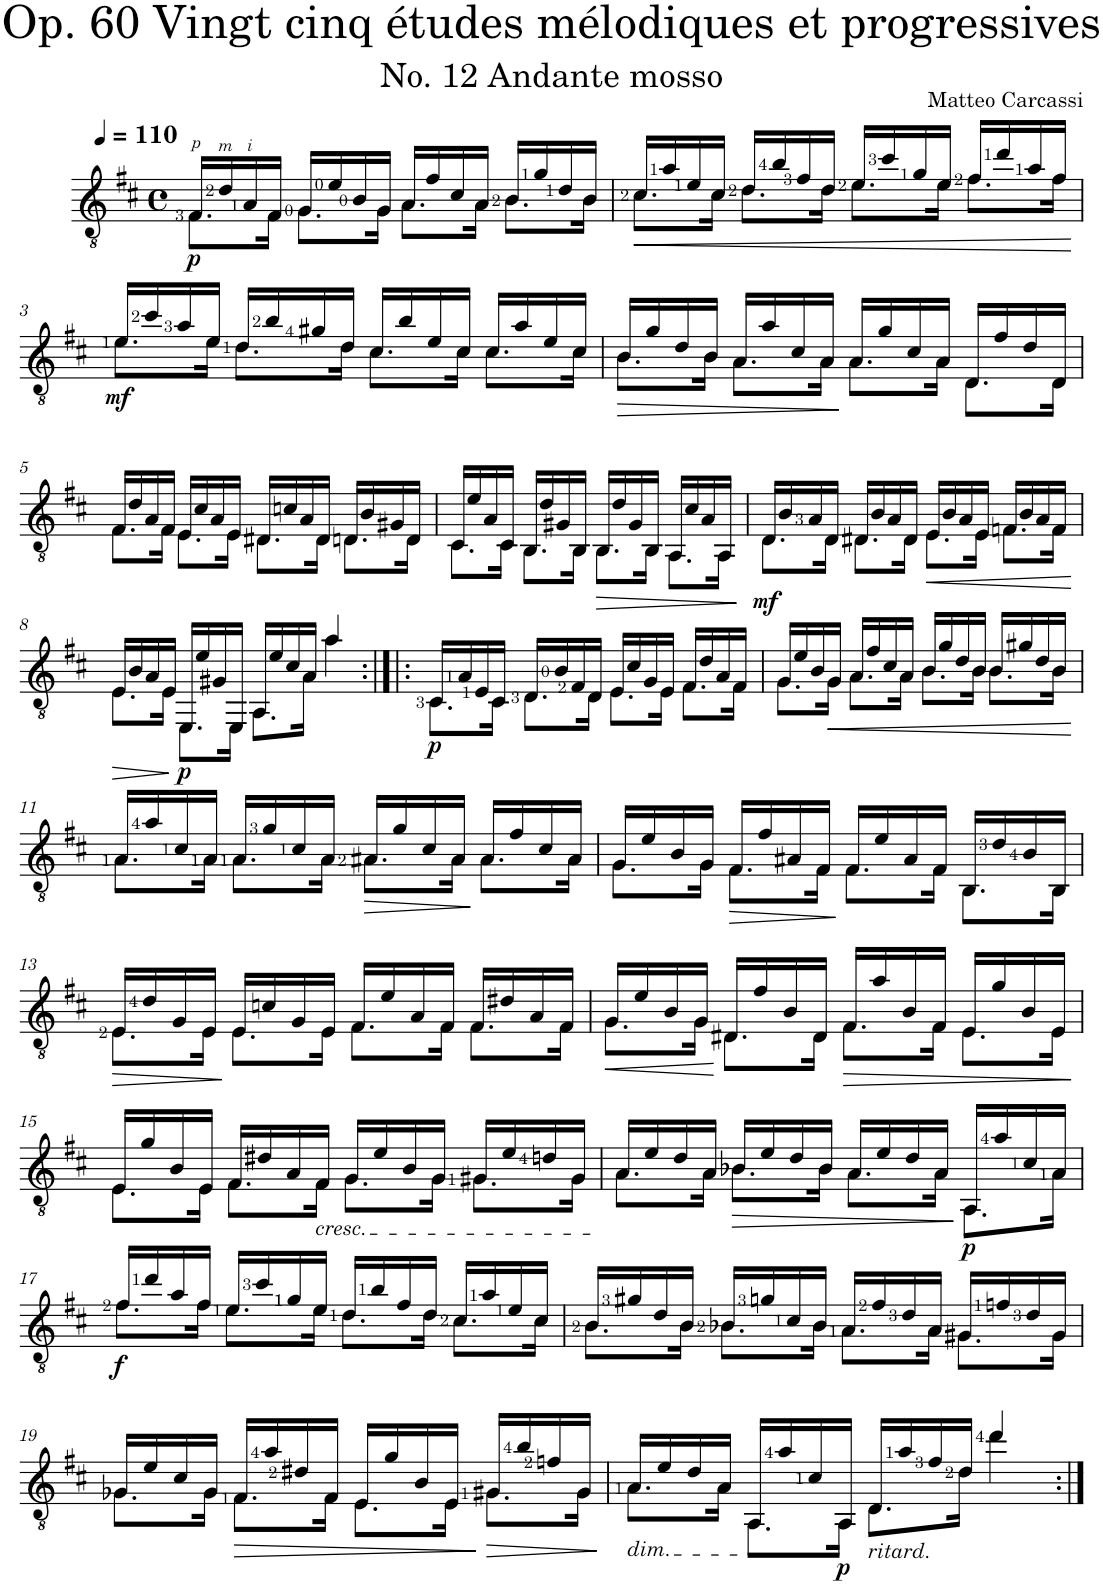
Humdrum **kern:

**kern	**dynam
*part1	*part1
*staff1	*staff1
*I"Classical Guitar	*
*I'Guit.	*
*clefGv2	*
*k[f#c#]	*
*D:	*
*M4/4	*
*met(c)	*
*MM110	*
=1	=1
*^	*
!	!	!LO:DY:b
16F#/LL	8.F#\L	p
16d/	.	.
16A/	.	.
16F#/JJ	16F#\Jk	.
16G/LL	8.G\L	.
16e/	.	.
16B/	.	.
16G/JJ	16G\Jk	.
16A/LL	8.A\L	.
16f#/	.	.
16c#/	.	.
16A/JJ	16A\Jk	.
16B/LL	8.B\L	.
16g/	.	.
16d/	.	.
16B/JJ	16B\Jk	.
=2	=2	=2
!	!	!LO:HP:b
16c#/LL	8.c#\L	<
16a/	.	.
16e/	.	.
16c#/JJ	16c#\Jk	.
16d/LL	8.d\L	.
16b/	.	.
16f#/	.	.
16d/JJ	16d\Jk	.
16e/LL	8.e\L	.
16cc#/	.	.
16g/	.	.
16e/JJ	16e\Jk	.
16f#/LL	8.f#\L	.
16dd/	.	.
16a/	.	.
16f#/JJ	16f#\Jk	.
*v	*v	*
.	[
!!LO:LB:g=z
=3	=3
*^	*
!	!	!LO:DY:b
16e/LL	8.e\L	mf
16cc#/	.	.
16a/	.	.
16e/JJ	16e\Jk	.
16d/LL	8.d\L	.
16b/	.	.
16g#X/	.	.
16d/JJ	16d\Jk	.
16c#/LL	8.c#\L	.
16b/	.	.
16e/	.	.
16c#/JJ	16c#\Jk	.
16c#/LL	8.c#\L	.
16a/	.	.
16e/	.	.
16c#/JJ	16c#\Jk	.
=4	=4	=4
!	!	!LO:HP:b
16B/LL	8.B\L	>
16g/	.	.
16d/	.	.
16B/JJ	16B\Jk	.
16A/LL	8.A\L	.
16a/	.	.
16c#/	.	.
16A/JJ	16A\Jk	.
16A/LL	8.A\L	]
16g/	.	.
16c#/	.	.
16A/JJ	16A\Jk	.
16D/LL	8.D\L	.
16f#/	.	.
16d/	.	.
16D/JJ	16D\Jk	.
!!LO:LB:g=z	!!
=5	=5	=5
16F#/LL	8.F#\L	.
16d/	.	.
16A/	.	.
16F#/JJ	16F#\Jk	.
16E/LL	8.E\L	.
16c#/	.	.
16A/	.	.
16E/JJ	16E\Jk	.
16D#X/LL	8.D#\L	.
16cn/	.	.
16A/	.	.
16D#/JJ	16D#\Jk	.
16Dn/LL	8.D\L	.
16B/	.	.
16G#X/	.	.
16D/JJ	16D\Jk	.
=6	=6	=6
16C#/LL	8.C#\L	.
16e/	.	.
16A/	.	.
16C#/JJ	16C#\Jk	.
16BB/LL	8.BB\L	.
16d/	.	.
16G#X/	.	.
16BB/JJ	16BB\Jk	.
!	!	!LO:HP:b
16BB/LL	8.BB\L	>
16d/	.	.
16G#/	.	.
16BB/JJ	16BB\Jk	.
16AA/LL	8.AA\L	.
16c#/	.	.
16A/	.	.
16AA/JJ	16AA\Jk	.
*v	*v	*
.	]
=7	=7
*^	*
!	!	!LO:DY:b
16D/LL	8.D\L	mf
16B/	.	.
16A/	.	.
16D/JJ	16D\Jk	.
16D#X/LL	8.D#\L	.
16B/	.	.
16A/	.	.
16D#/JJ	16D#\Jk	.
!	!	!LO:HP:b
16E/LL	8.E\L	<
16B/	.	.
16A/	.	.
16E/JJ	16E\Jk	.
16Fn/LL	8.F\L	.
16B/	.	.
16A/	.	.
16F/JJ	16F\Jk	.
*v	*v	*
.	[
!!LO:LB:g=z
=8	=8
!	!LO:HP:b
*^	*
16E/LL	8.E\L	>
16B/	.	.
16A/	.	.
16E/JJ	16E\Jk	.
!	!	!LO:DY:n=1:b
16EE/LL	8.EE\L	] p
16e/	.	.
16G#X/	.	.
16EE/JJ	16EE\Jk	.
16AA/LL	8.AA\L	.
16e/	.	.
16c#/	.	.
16A/JJ	16A\Jk	.
4a/	4a\	.
=9:|!|:	=9:|!|:	=9:|!|:
!	!	!LO:DY:b
16C#/LL	8.C#\L	p
16A/	.	.
16E/	.	.
16C#/JJ	16C#\Jk	.
16D/LL	8.D\L	.
16B/	.	.
16F#/	.	.
16D/JJ	16D\Jk	.
16E/LL	8.E\L	.
16c#/	.	.
16G/	.	.
16E/JJ	16E\Jk	.
16F#/LL	8.F#\L	.
16d/	.	.
16A/	.	.
16F#/JJ	16F#\Jk	.
=10	=10	=10
16G/LL	8.G\L	.
16e/	.	.
16B/	.	.
!	!	!LO:HP:b
16G/JJ	16G\Jk	<
16A/LL	8.A\L	.
16f#/	.	.
16c#/	.	.
16A/JJ	16A\Jk	.
16B/LL	8.B\L	.
16g/	.	.
16d/	.	.
16B/JJ	16B\Jk	.
16B/LL	8.B\L	.
16g#X/	.	.
16d/	.	.
16B/JJ	16B\Jk	.
*v	*v	*
.	[
!!LO:LB:g=z
=11	=11
*^	*
16A/LL	8.A\L	.
16a/	.	.
16c#/	.	.
16A/JJ	16A\Jk	.
16A/LL	8.A\L	.
16g/	.	.
16c#/	.	.
16A/JJ	16A\Jk	.
!	!	!LO:HP:b
16A#X/LL	8.A#\L	>
16g/	.	.
16c#/	.	.
16A#/JJ	16A#\Jk	.
16A#/LL	8.A#\L	]
16f#/	.	.
16c#/	.	.
16A#/JJ	16A#\Jk	.
=12	=12	=12
16G/LL	8.G\L	.
16e/	.	.
16B/	.	.
16G/JJ	16G\Jk	.
!	!	!LO:HP:b
16F#/LL	8.F#\L	>
16f#/	.	.
16A#X/	.	.
16F#/JJ	16F#\Jk	.
16F#/LL	8.F#\L	]
16e/	.	.
16A#/	.	.
16F#/JJ	16F#\Jk	.
16BB/LL	8.BB\L	.
16d/	.	.
16B/	.	.
16BB/JJ	16BB\Jk	.
!!LO:LB:g=z	!!
=13	=13	=13
!	!	!LO:HP:b
16E/LL	8.E\L	>
16d/	.	.
16G/	.	.
16E/JJ	16E\Jk	.
16E/LL	8.E\L	]
16cn/	.	.
16G/	.	.
16E/JJ	16E\Jk	.
16F#/LL	8.F#\L	.
16e/	.	.
16A/	.	.
16F#/JJ	16F#\Jk	.
16F#/LL	8.F#\L	.
16d#X/	.	.
16A/	.	.
16F#/JJ	16F#\Jk	.
=14	=14	=14
!	!	!LO:HP:b
16G/LL	8.G\L	<
16e/	.	.
16B/	.	.
16G/JJ	16G\Jk	.
16D#X/LL	8.D#\L	[
16f#/	.	.
16B/	.	.
16D#/JJ	16D#\Jk	.
!	!	!LO:HP:b
16F#/LL	8.F#\L	>
16a/	.	.
16B/	.	.
16F#/JJ	16F#\Jk	.
16E/LL	8.E\L	.
16g/	.	.
16B/	.	.
16E/JJ	16E\Jk	.
*v	*v	*
.	]
!!LO:LB:g=z
=15	=15
*^	*
16E/LL	8.E\L	.
16g/	.	.
16B/	.	.
16E/JJ	16E\Jk	.
16F#/LL	8.F#\L	.
16d#X/	.	.
16A/	.	.
!LO:TX:b:i:t=cresc.	!	!
16F#/JJ	16F#\Jk	.
16G/LL	8.G\L	.
16e/	.	.
16B/	.	.
16G/JJ	16G\Jk	.
16G#X/LL	8.G#\L	.
16e/	.	.
16dn/	.	.
16G#/JJ	16G#\Jk	.
=16	=16	=16
16A/LL	8.A\L	.
16e/	.	.
16d/	.	.
16A/JJ	16A\Jk	.
!	!	!LO:HP:b
16B-X/LL	8.B-\L	>
16e/	.	.
16d/	.	.
16B-/JJ	16B-\Jk	.
16A/LL	8.A\L	.
16e/	.	.
16d/	.	.
16A/JJ	16A\Jk	.
!	!	!LO:DY:n=1:b
16AA/LL	8.AA\L	] p
16a/	.	.
16c#/	.	.
16A/JJ	16A\Jk	.
!!LO:LB:g=z	!!
=17	=17	=17
!	!	!LO:DY:b
16f#/LL	8.f#\L	f
16dd/	.	.
16a/	.	.
16f#/JJ	16f#\Jk	.
16e/LL	8.e\L	.
16cc#/	.	.
16g/	.	.
16e/JJ	16e\Jk	.
16d/LL	8.d\L	.
16b/	.	.
16f#/	.	.
16d/JJ	16d\Jk	.
16c#/LL	8.c#\L	.
16a/	.	.
16e/	.	.
16c#/JJ	16c#\Jk	.
=18	=18	=18
16B/LL	8.B\L	.
16g#X/	.	.
16d/	.	.
16B/JJ	16B\Jk	.
16B-X/LL	8.B-\L	.
16gn/	.	.
16c#/	.	.
16B-/JJ	16B-\Jk	.
16A/LL	8.A\L	.
16f#/	.	.
16d/	.	.
16A/JJ	16A\Jk	.
16G#X/LL	8.G#\L	.
16fn/	.	.
16d/	.	.
16G#/JJ	16G#\Jk	.
!!LO:LB:g=z	!!
=19	=19	=19
16G-X/LL	8.G-\L	.
16e/	.	.
16c#/	.	.
16G-/JJ	16G-\Jk	.
!	!	!LO:HP:b
16F#/LL	8.F#\L	>
16a/	.	.
16d#X/	.	.
16F#/JJ	16F#\Jk	.
16E/LL	8.E\L	.
16g/	.	.
16B/	.	.
16E/JJ	16E\Jk	.
!	!	!LO:HP:n=1:b
16G#X/LL	8.G#\L	] >
16b/	.	.
16fn/	.	.
16G#/JJ	16G#\Jk	.
*v	*v	*
.	]
=20	=20
*^	*
!LO:TX:b:i:t=dim.	!	!
16A/LL	8.A\L	.
16e/	.	.
16d/	.	.
16A/JJ	16A\Jk	.
16AA/LL	8.AA\L	.
16a/	.	.
16c#/	.	.
!	!	!LO:DY:b
16AA/JJ	16AA\Jk	p
!LO:TX:b:i:t=ritard.	!	!
16D/LL	8.D\L	.
16a/	.	.
16f#/	.	.
16d/JJ	16d\Jk	.
4dd/	4dd>\	.
*v	*v	*
=:|!	=:|!
*-	*-
